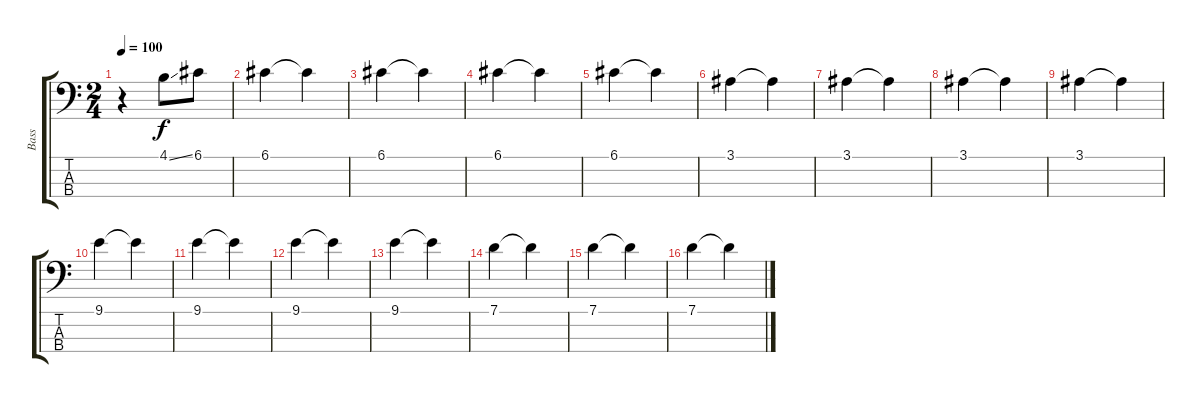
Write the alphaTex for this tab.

\track ("Bass" "Bass") {instrument acousticbass}
\staff {score tabs}
\tuning (G2 D2 A1 E1) {hide}
\ts (2 4)
\tempo 100
\tempo 120
\tempo 100
\clef f4
\ks c
r.4{dy f instrument acousticbass} 4.1{ss}.8 6.1.8 |
6.1.4 6.1{t}.4 |
6.1.4 6.1{t}.4 |
6.1.4 6.1{t}.4 |
6.1.4 6.1{t}.4 |
3.1.4 3.1{t}.4 |
3.1.4 3.1{t}.4 |
3.1.4 3.1{t}.4 |
3.1.4 3.1{t}.4 |
9.1.4 9.1{t}.4 |
9.1.4 9.1{t}.4 |
9.1.4 9.1{t}.4 |
9.1.4 9.1{t}.4 |
7.1.4 7.1{t}.4 |
7.1.4 7.1{t}.4 |
7.1.4 7.1{t}.4
